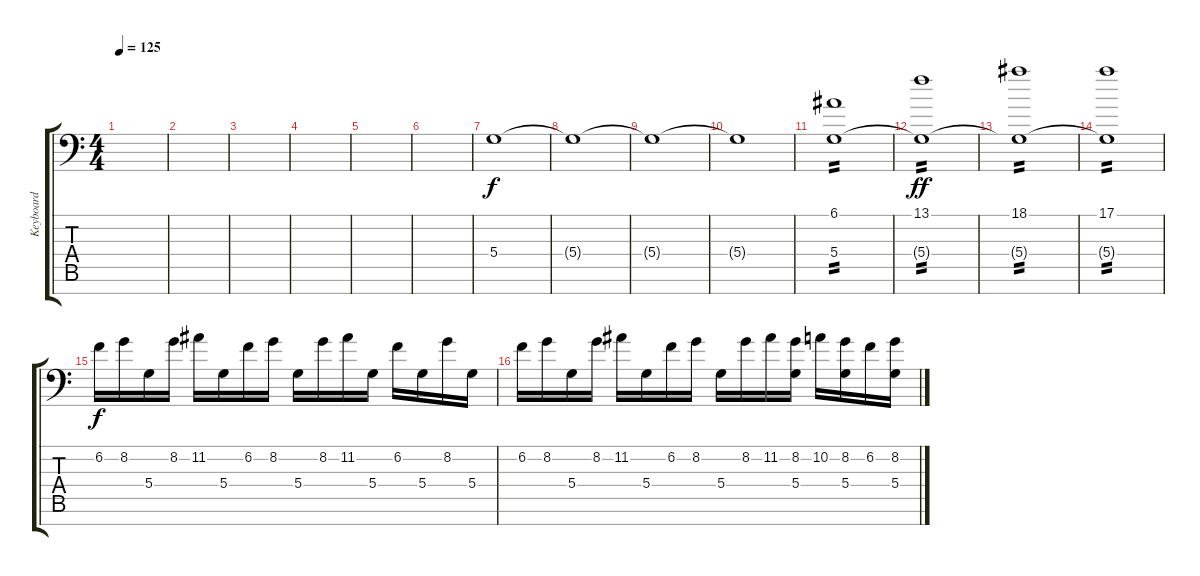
\track ("Keyboard" "Keyboard") {instrument synthbrass1}
\staff {score tabs}
\tuning (E4 B3 G3 D3 A2 E2 A1) {hide}
\ts (4 4)
\tempo 125
\clef f4
\ks c
|
|
|
|
|
|
5.4.1{volume 12 instrument synthstrings1} |
5.4{t}.1 |
5.4{t}.1 |
5.4{t}.1 |
(6.1 5.4).1{tp 2 volume 16} |
(13.1 5.4{t}).1{tp 2 dy ff} |
(18.1 5.4{t}).1{tp 2} |
(17.1 5.4{t}).1{tp 2} |
6.2.16{dy f volume 11 instrument synthbrass1} 8.2.16 5.4.16 8.2.16 11.2.16 5.4.16 6.2.16 8.2.16 5.4.16 8.2.16 11.2.16 5.4.16 6.2.16 5.4.16 8.2.16 5.4.16 |
6.2.16 8.2.16 5.4.16 8.2.16 11.2.16 5.4.16 6.2.16 8.2.16 5.4.16 8.2.16 11.2.16 (8.2 5.4).16 10.2.16 (8.2 5.4).16 6.2.16 (8.2 5.4).16
